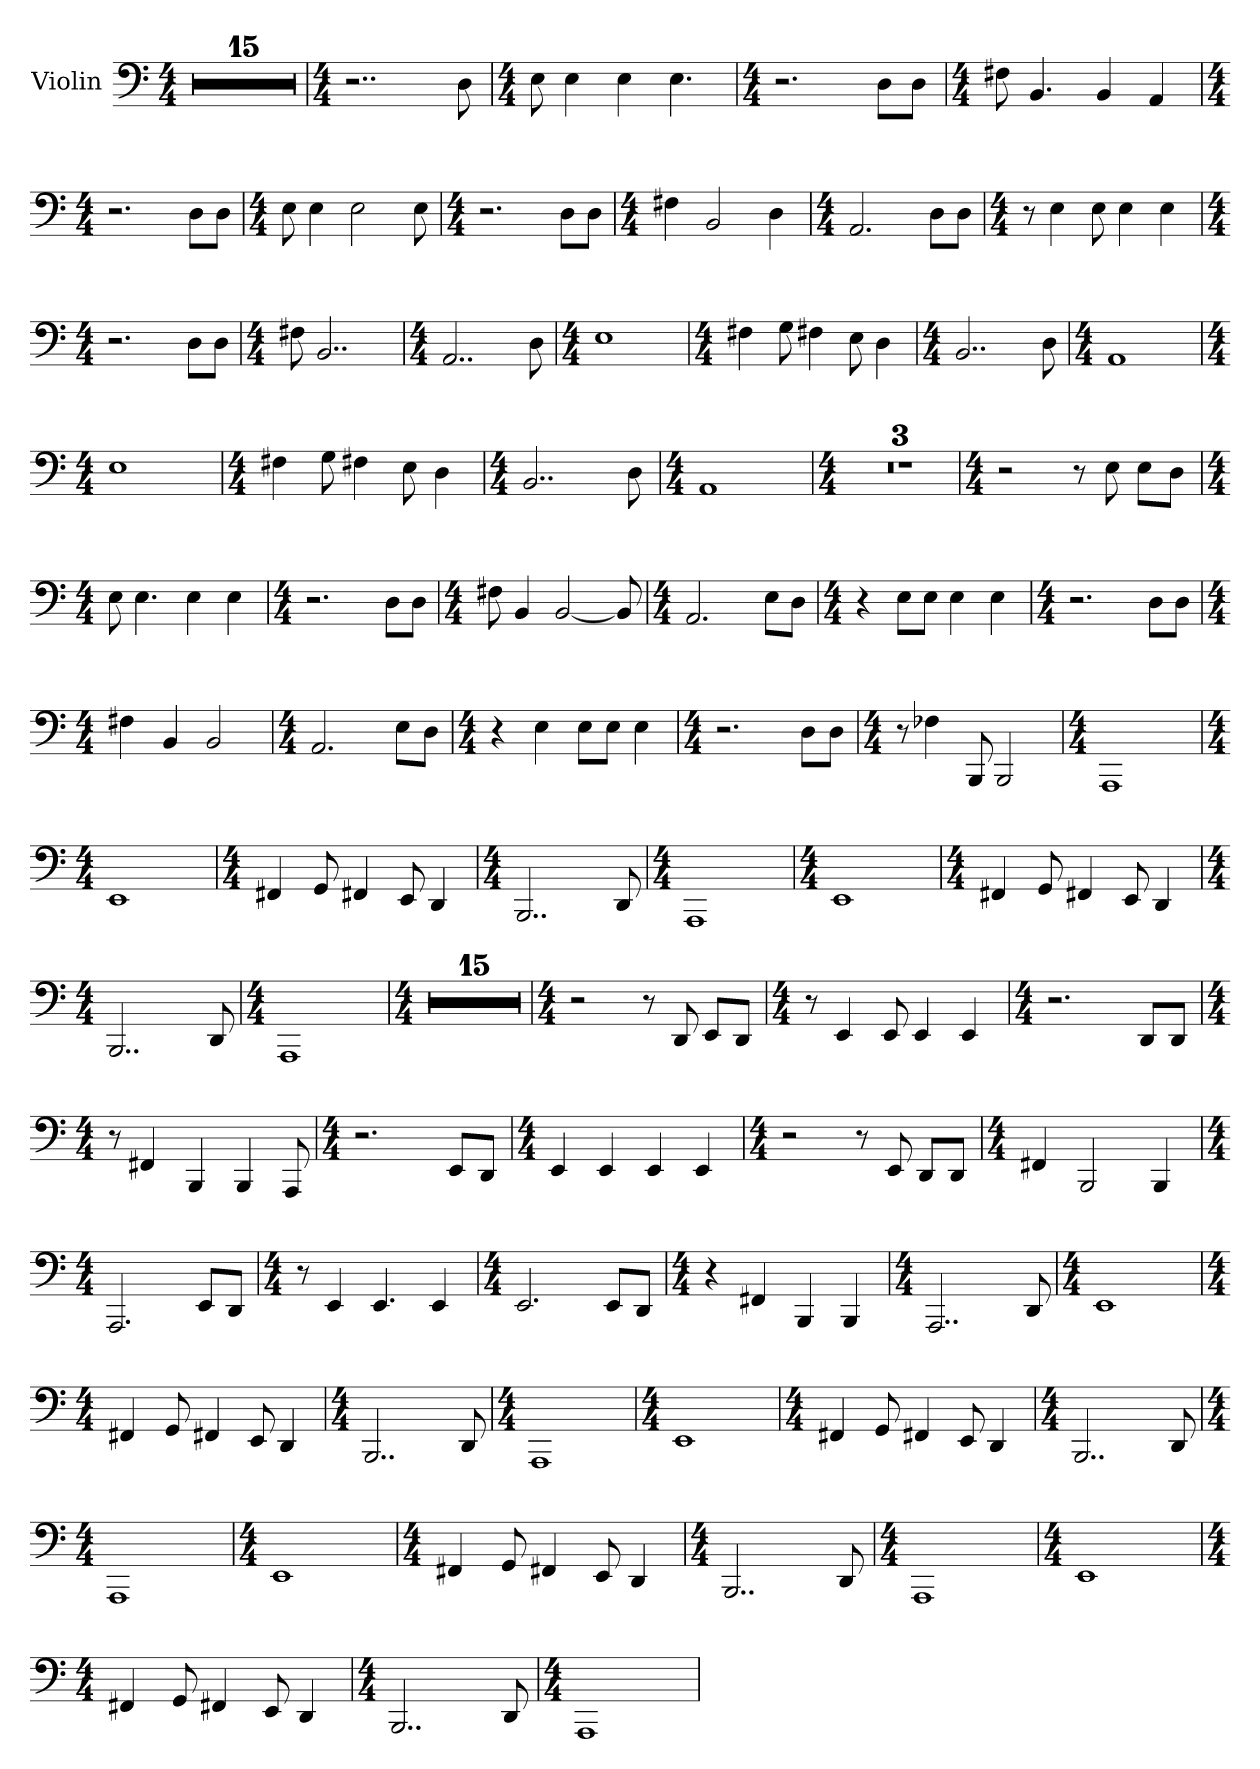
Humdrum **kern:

**kern
*part1
*staff1
*I"Violin
*I'Vln
*M4/4
=
1r
=
*M4/4
1r
=
*M4/4
1r
=
*M4/4
1r
=
*M4/4
1r
=
*M4/4
1r
=
*M4/4
1r
=
*M4/4
1r
=
*M4/4
1r
=
*M4/4
1r
=
*M4/4
1r
=
*M4/4
1r
=
*M4/4
1r
=
*M4/4
1r
=
*M4/4
1r
=
*M4/4
2..r
8D
=
*M4/4
8E
4E
4E
4.E
=
*M4/4
2.r
8DL
8DJ
=
*M4/4
8F#X
4.BB
4BB
4AA
=
*M4/4
2.r
8DL
8DJ
=
*M4/4
8E
4E
2E
8E
=
*M4/4
2.r
8DL
8DJ
=
*M4/4
4F#X
2BB
4D
=
*M4/4
2.AA
8DL
8DJ
=
*M4/4
8r
4E
8E
4E
4E
=
*M4/4
2.r
8DL
8DJ
=
*M4/4
8F#X
2..BB
=
*M4/4
2..AA
8D
=
*M4/4
1E
=
*M4/4
4F#X
8G
4F#X
8E
4D
=
*M4/4
2..BB
8D
=
*M4/4
1AA
=
*M4/4
1E
=
*M4/4
4F#X
8G
4F#X
8E
4D
=
*M4/4
2..BB
8D
=
*M4/4
1AA
=
*M4/4
1r
=
*M4/4
1r
=
*M4/4
1r
=
*M4/4
2r
8r
8E
8EL
8DJ
=
*M4/4
8E
4.E
4E
4E
=
*M4/4
2.r
8DL
8DJ
=
*M4/4
8F#X
4BB
[2BB
8BB]
=
*M4/4
2.AA
8EL
8DJ
=
*M4/4
4r
8EL
8EJ
4E
4E
=
*M4/4
2.r
8DL
8DJ
=
*M4/4
4F#X
4BB
2BB
=
*M4/4
2.AA
8EL
8DJ
=
*M4/4
4r
4E
8EL
8EJ
4E
=
*M4/4
2.r
8DL
8DJ
=
*M4/4
8r
4F-X
8BBB
2BBB
=
*M4/4
1AAA
=
*M4/4
1EE
=
*M4/4
4FF#X
8GG
4FF#X
8EE
4DD
=
*M4/4
2..BBB
8DD
=
*M4/4
1AAA
=
*M4/4
1EE
=
*M4/4
4FF#X
8GG
4FF#X
8EE
4DD
=
*M4/4
2..BBB
8DD
=
*M4/4
1AAA
=
*M4/4
1r
=
*M4/4
1r
=
*M4/4
1r
=
*M4/4
1r
=
*M4/4
1r
=
*M4/4
1r
=
*M4/4
1r
=
*M4/4
1r
=
*M4/4
1r
=
*M4/4
1r
=
*M4/4
1r
=
*M4/4
1r
=
*M4/4
1r
=
*M4/4
1r
=
*M4/4
1r
=
*M4/4
2r
8r
8DD
8EEL
8DDJ
=
*M4/4
8r
4EE
8EE
4EE
4EE
=
*M4/4
2.r
8DDL
8DDJ
=
*M4/4
8r
4FF#X
4BBB
4BBB
8AAA
=
*M4/4
2.r
8EEL
8DDJ
=
*M4/4
4EE
4EE
4EE
4EE
=
*M4/4
2r
8r
8EE
8DDL
8DDJ
=
*M4/4
4FF#X
2BBB
4BBB
=
*M4/4
2.AAA
8EEL
8DDJ
=
*M4/4
8r
4EE
4.EE
4EE
=
*M4/4
2.EE
8EEL
8DDJ
=
*M4/4
4r
4FF#X
4BBB
4BBB
=
*M4/4
2..AAA
8DD
=
*M4/4
1EE
=
*M4/4
4FF#X
8GG
4FF#X
8EE
4DD
=
*M4/4
2..BBB
8DD
=
*M4/4
1AAA
=
*M4/4
1EE
=
*M4/4
4FF#X
8GG
4FF#X
8EE
4DD
=
*M4/4
2..BBB
8DD
=
*M4/4
1AAA
=
*M4/4
1EE
=
*M4/4
4FF#X
8GG
4FF#X
8EE
4DD
=
*M4/4
2..BBB
8DD
=
*M4/4
1AAA
=
*M4/4
1EE
=
*M4/4
4FF#X
8GG
4FF#X
8EE
4DD
=
*M4/4
2..BBB
8DD
=
*M4/4
1AAA
=
*-
